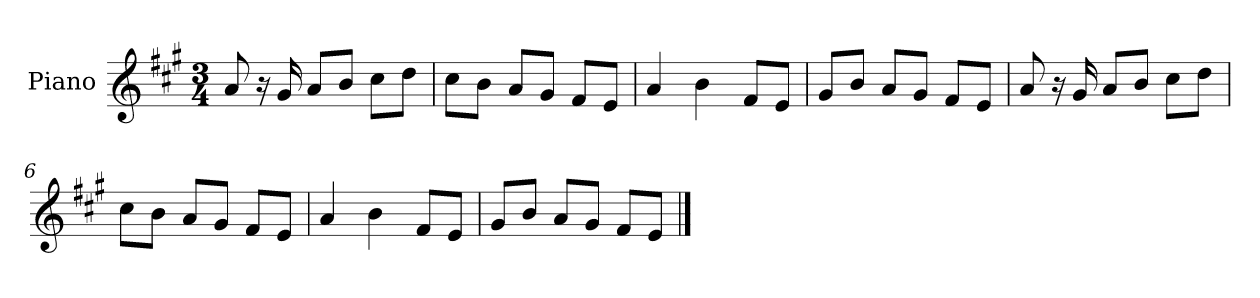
**kern
*part1
*staff1
*I"Piano
*I'P-no
*clefG2
*k[f#c#g#]
*M3/4
*MM182
=1
8a/
16r
16g#/
8a/L
8b/J
8cc#\L
8dd\J
=2
8cc#\L
8b\J
8a/L
8g#/J
8f#/L
8e/J
=3
4a/
4b\
8f#/L
8e/J
=4
8g#/L
8b/J
8a/L
8g#/J
8f#/L
8e/J
=5
8a/
16r
16g#/
8a/L
8b/J
8cc#\L
8dd\J
=6
8cc#\L
8b\J
8a/L
8g#/J
8f#/L
8e/J
!!LO:LB:g=z
=7
4a/
4b\
8f#/L
8e/J
=8
8g#/L
8b/J
8a/L
8g#/J
8f#/L
8e/J
==
*-
